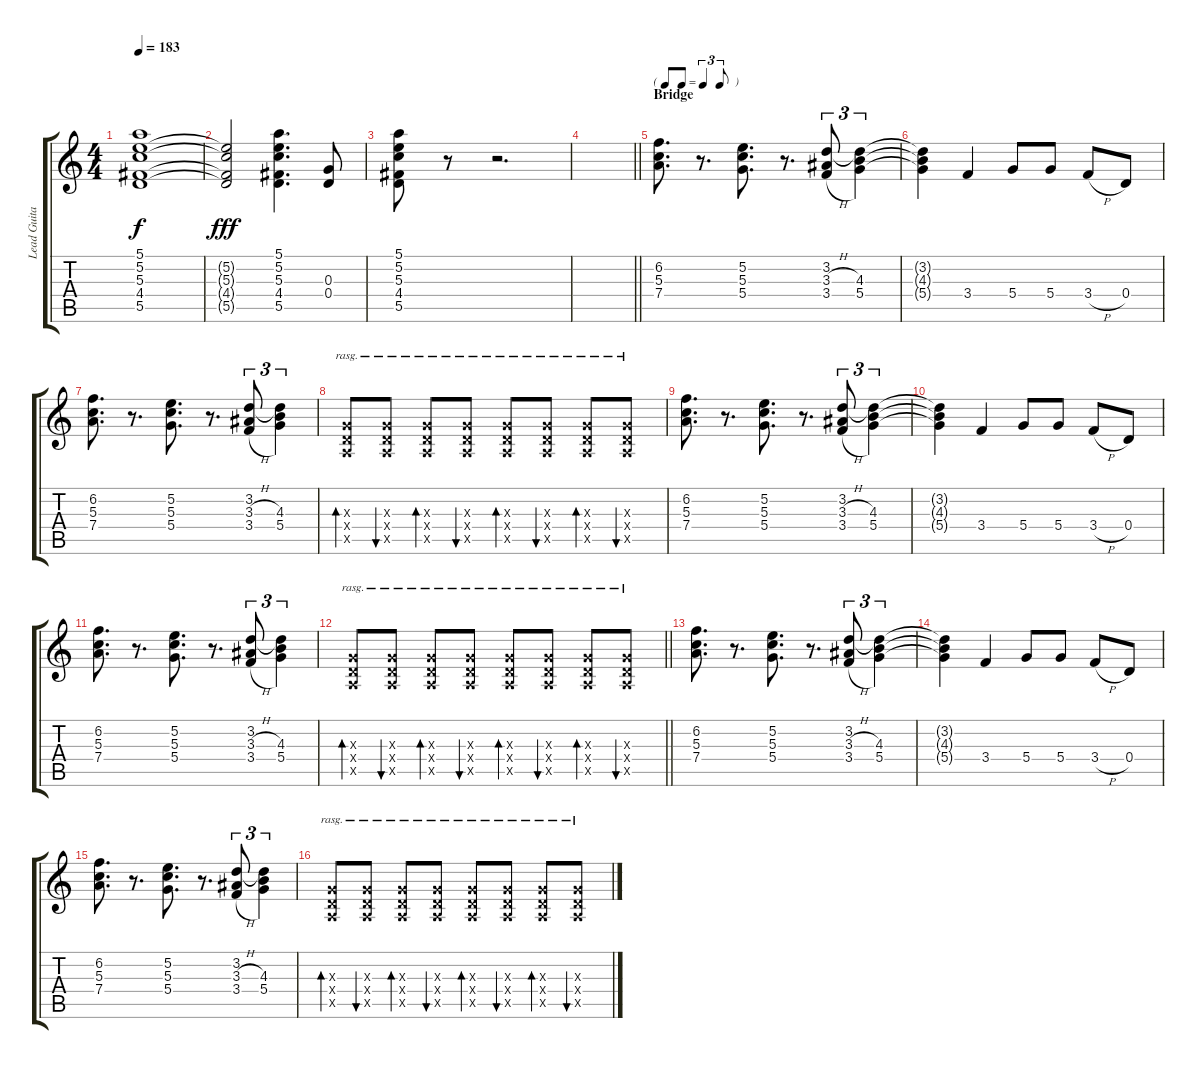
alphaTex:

\track ("Lead Guitar" "Lead Guita") {instrument overdrivenguitar}
\staff {score tabs}
\tuning (E4 B3 G3 D3 A2 E2) {hide}
\ts (4 4)
\tempo 183
\clef g2
\ks c
(5.1 5.2 5.3 4.4 5.5).1{dy f} |
(5.2{t} 5.3{t} 4.4{t} 5.5{t}).2{dy fff} (5.1 5.2 5.3 4.4 5.5).4{d} (0.3 0.4).8 |
(5.1 5.2 5.3 4.4 5.5).8 r.8 r.2{d} |
\barLineRight lightlight
|
\tf triplet8th
\section ("" "Bridge")
(6.2 5.3 7.4).8{d} r.8{d} (5.2 5.3 5.4).8{d} r.8{d} (3.2 3.3{h} 3.4{h}).8{tu (3 2)} (3.2{t} 4.3 5.4).4{tu (3 2)} |
(3.2{t} 4.3{t} 5.4{t}).4 3.4.4 5.4.8 5.4.8 3.4{h}.8 0.4.8 |
(6.2 5.3 7.4).8{d} r.8{d} (5.2 5.3 5.4).8{d} r.8{d} (3.2 3.3{h} 3.4{h}).8{tu (3 2)} (3.2{t} 4.3 5.4).4{tu (3 2)} |
(0.3{x} 0.4{x} 0.5{x}).8{bd 120 rasg ii} (0.3{x} 0.4{x} 0.5{x}).8{bu 120 rasg ii} (0.3{x} 0.4{x} 0.5{x}).8{bd 120 rasg ii} (0.3{x} 0.4{x} 0.5{x}).8{bu 120 rasg ii} (0.3{x} 0.4{x} 0.5{x}).8{bd 120 rasg ii} (0.3{x} 0.4{x} 0.5{x}).8{bu 120 rasg ii} (0.3{x} 0.4{x} 0.5{x}).8{bd 120 rasg ii} (0.3{x} 0.4{x} 0.5{x}).8{bu 120 rasg ii} |
(6.2 5.3 7.4).8{d} r.8{d} (5.2 5.3 5.4).8{d} r.8{d} (3.2 3.3{h} 3.4{h}).8{tu (3 2)} (3.2{t} 4.3 5.4).4{tu (3 2)} |
(3.2{t} 4.3{t} 5.4{t}).4 3.4.4 5.4.8 5.4.8 3.4{h}.8 0.4.8 |
(6.2 5.3 7.4).8{d} r.8{d} (5.2 5.3 5.4).8{d} r.8{d} (3.2 3.3{h} 3.4{h}).8{tu (3 2)} (3.2{t} 4.3 5.4).4{tu (3 2)} |
\barLineRight lightlight
(0.3{x} 0.4{x} 0.5{x}).8{bd 120 rasg ii} (0.3{x} 0.4{x} 0.5{x}).8{bu 120 rasg ii} (0.3{x} 0.4{x} 0.5{x}).8{bd 120 rasg ii} (0.3{x} 0.4{x} 0.5{x}).8{bu 120 rasg ii} (0.3{x} 0.4{x} 0.5{x}).8{bd 120 rasg ii} (0.3{x} 0.4{x} 0.5{x}).8{bu 120 rasg ii} (0.3{x} 0.4{x} 0.5{x}).8{bd 120 rasg ii} (0.3{x} 0.4{x} 0.5{x}).8{bu 120 rasg ii} |
(6.2 5.3 7.4).8{d} r.8{d} (5.2 5.3 5.4).8{d} r.8{d} (3.2 3.3{h} 3.4{h}).8{tu (3 2)} (3.2{t} 4.3 5.4).4{tu (3 2)} |
(3.2{t} 4.3{t} 5.4{t}).4 3.4.4 5.4.8 5.4.8 3.4{h}.8 0.4.8 |
(6.2 5.3 7.4).8{d} r.8{d} (5.2 5.3 5.4).8{d} r.8{d} (3.2 3.3{h} 3.4{h}).8{tu (3 2)} (3.2{t} 4.3 5.4).4{tu (3 2)} |
(0.3{x} 0.4{x} 0.5{x}).8{bd 120 rasg ii} (0.3{x} 0.4{x} 0.5{x}).8{bu 120 rasg ii} (0.3{x} 0.4{x} 0.5{x}).8{bd 120 rasg ii} (0.3{x} 0.4{x} 0.5{x}).8{bu 120 rasg ii} (0.3{x} 0.4{x} 0.5{x}).8{bd 120 rasg ii} (0.3{x} 0.4{x} 0.5{x}).8{bu 120 rasg ii} (0.3{x} 0.4{x} 0.5{x}).8{bd 120 rasg ii} (0.3{x} 0.4{x} 0.5{x}).8{bu 120 rasg ii}
